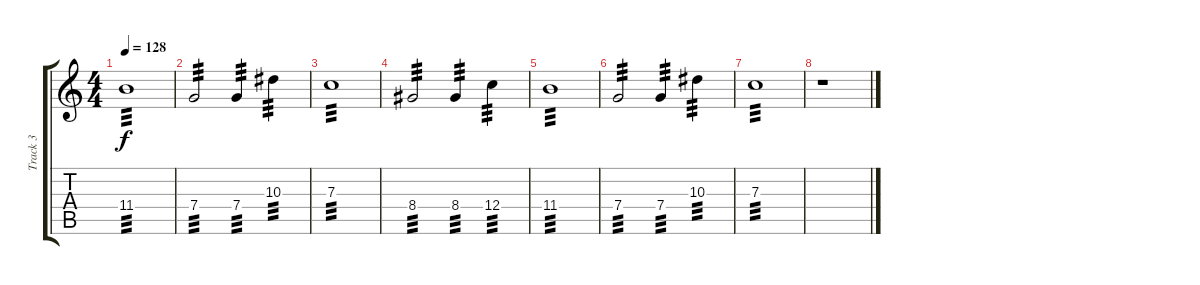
\track ("Track 3" "Track 3") {instrument overdrivenguitar}
\staff {score tabs}
\tuning (D4 A3 F3 C3 G2 C2) {hide}
\ts (4 4)
\tempo 128
\clef g2
\ks c
11.4.1{tp 3 dy f} |
7.4.2{tp 3} 7.4.4{tp 3} 10.3.4{tp 3} |
7.3.1{tp 3} |
8.4.2{tp 3} 8.4.4{tp 3} 12.4.4{tp 3} |
11.4.1{tp 3} |
7.4.2{tp 3} 7.4.4{tp 3} 10.3.4{tp 3} |
7.3.1{tp 3} |
r.1
